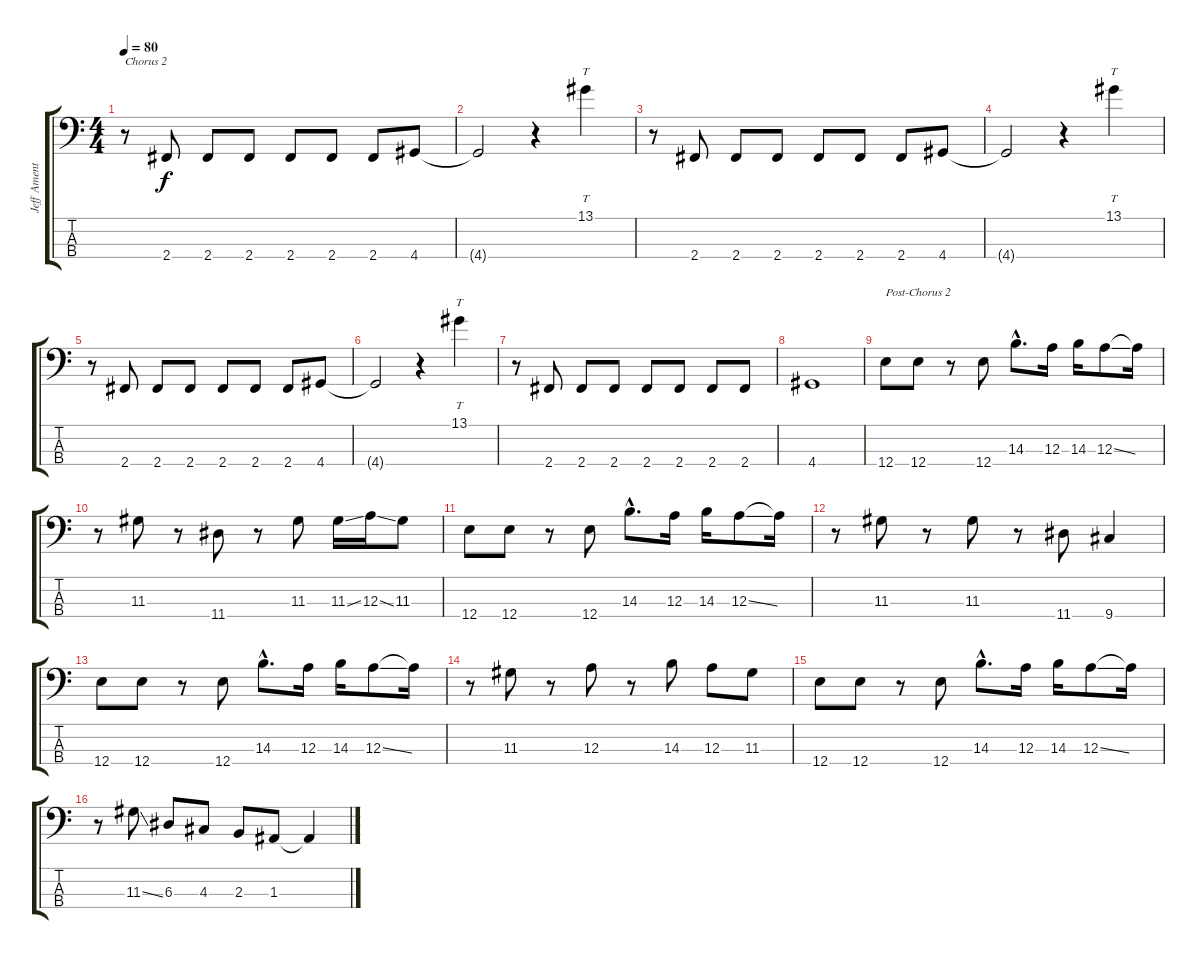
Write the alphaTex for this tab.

\track ("Jeff Ament" "Jeff Ament") {instrument electricbassfinger}
\staff {score tabs}
\tuning (G2 D2 A1 E1) {hide}
\ts (4 4)
\tempo 80
\clef f4
\ks c
r.8{txt "Chorus 2" dy f} 2.4.8 2.4.8 2.4.8 2.4.8 2.4.8 2.4.8 4.4.8 |
4.4{t}.2 r.4 13.1.4{tt} |
r.8 2.4.8 2.4.8 2.4.8 2.4.8 2.4.8 2.4.8 4.4.8 |
4.4{t}.2 r.4 13.1.4{tt} |
r.8 2.4.8 2.4.8 2.4.8 2.4.8 2.4.8 2.4.8 4.4.8 |
4.4{t}.2 r.4 13.1.4{tt} |
r.8 2.4.8 2.4.8 2.4.8 2.4.8 2.4.8 2.4.8 2.4.8 |
4.4.1 |
12.4.8{txt "Post-Chorus 2"} 12.4.8 r.8 12.4.8 14.3{hac}.8{d} 12.3.16 14.3.16 12.3{ss}.8 12.3{t}.16 |
r.8 11.3.8 r.8 11.4.8 r.8 11.3.8 11.3{ss}.16 12.3{ss}.16 11.3.8 |
12.4.8 12.4.8 r.8 12.4.8 14.3{hac}.8{d} 12.3.16 14.3.16 12.3{ss}.8 12.3{t}.16 |
r.8 11.3.8 r.8 11.3.8 r.8 11.4.8 9.4.4 |
12.4.8 12.4.8 r.8 12.4.8 14.3{hac}.8{d} 12.3.16 14.3.16 12.3{ss}.8 12.3{t}.16 |
r.8 11.3.8 r.8 12.3.8 r.8 14.3.8 12.3.8 11.3.8 |
12.4.8 12.4.8 r.8 12.4.8 14.3{hac}.8{d} 12.3.16 14.3.16 12.3{ss}.8 12.3{t}.16 |
r.8 11.3{ss}.8 6.3.8 4.3.8 2.3.8 1.3.8 1.3{t}.4
